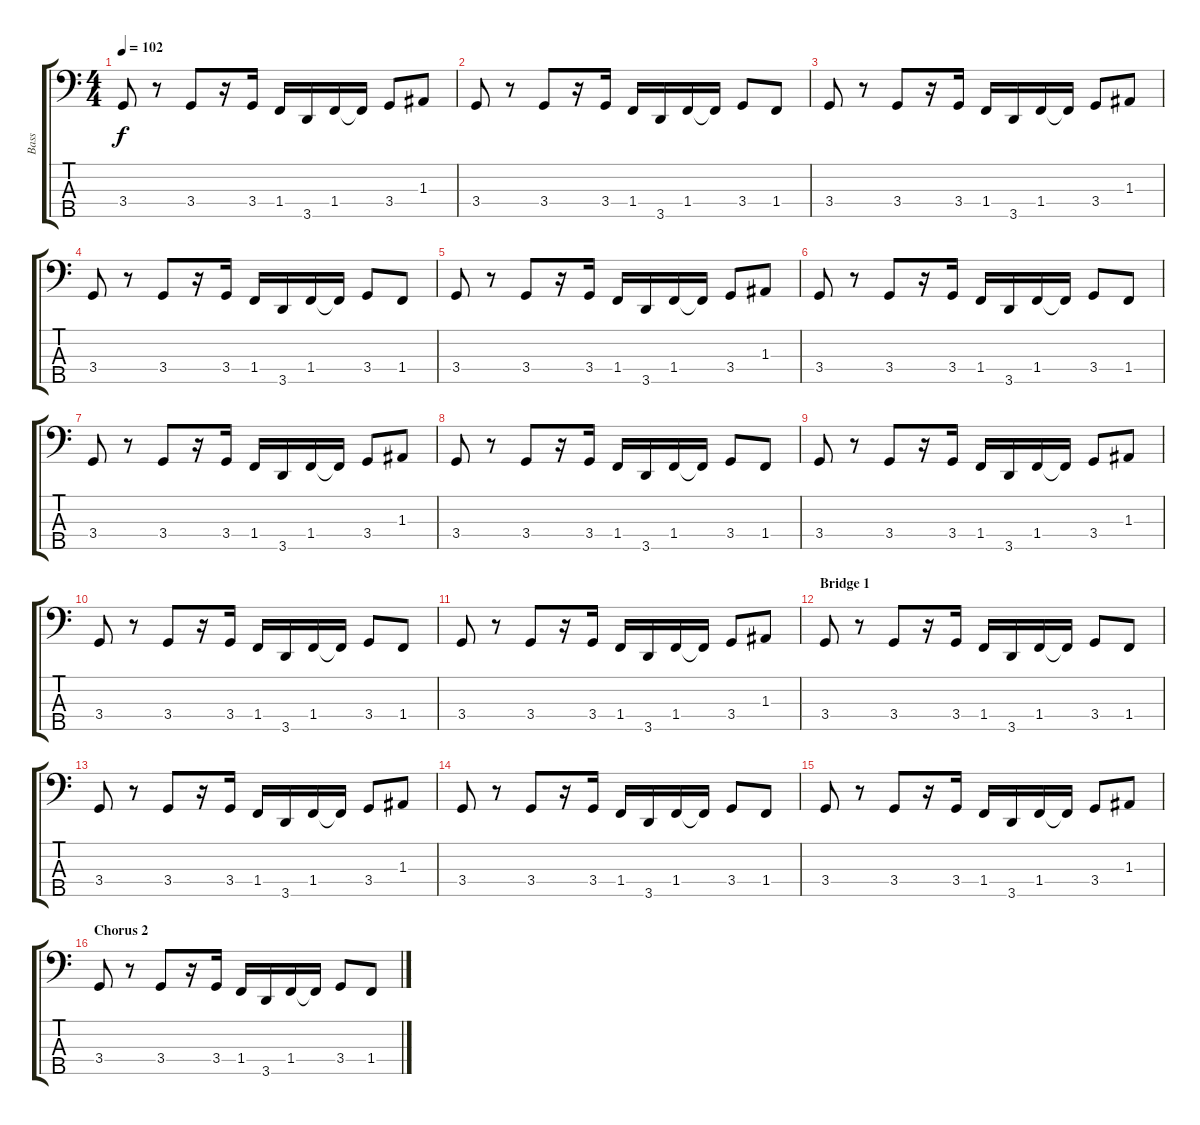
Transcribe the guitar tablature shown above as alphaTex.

\track ("Bass" "Bass") {instrument electricbassfinger}
\staff {score tabs}
\tuning (G2 D2 A1 E1 B0) {hide}
\ts (4 4)
\tempo 102
\clef f4
\ks c
3.4.8{dy f} r.8 3.4.8 r.16 3.4.16 1.4.16 3.5.16 1.4.16 1.4{t}.16 3.4.8 1.3.8 |
3.4.8 r.8 3.4.8 r.16 3.4.16 1.4.16 3.5.16 1.4.16 1.4{t}.16 3.4.8 1.4.8 |
3.4.8 r.8 3.4.8 r.16 3.4.16 1.4.16 3.5.16 1.4.16 1.4{t}.16 3.4.8 1.3.8 |
3.4.8 r.8 3.4.8 r.16 3.4.16 1.4.16 3.5.16 1.4.16 1.4{t}.16 3.4.8 1.4.8 |
3.4.8 r.8 3.4.8 r.16 3.4.16 1.4.16 3.5.16 1.4.16 1.4{t}.16 3.4.8 1.3.8 |
3.4.8 r.8 3.4.8 r.16 3.4.16 1.4.16 3.5.16 1.4.16 1.4{t}.16 3.4.8 1.4.8 |
3.4.8 r.8 3.4.8 r.16 3.4.16 1.4.16 3.5.16 1.4.16 1.4{t}.16 3.4.8 1.3.8 |
3.4.8 r.8 3.4.8 r.16 3.4.16 1.4.16 3.5.16 1.4.16 1.4{t}.16 3.4.8 1.4.8 |
3.4.8 r.8 3.4.8 r.16 3.4.16 1.4.16 3.5.16 1.4.16 1.4{t}.16 3.4.8 1.3.8 |
3.4.8 r.8 3.4.8 r.16 3.4.16 1.4.16 3.5.16 1.4.16 1.4{t}.16 3.4.8 1.4.8 |
3.4.8 r.8 3.4.8 r.16 3.4.16 1.4.16 3.5.16 1.4.16 1.4{t}.16 3.4.8 1.3.8 |
\section ("" "Bridge 1")
3.4.8 r.8 3.4.8 r.16 3.4.16 1.4.16 3.5.16 1.4.16 1.4{t}.16 3.4.8 1.4.8 |
3.4.8 r.8 3.4.8 r.16 3.4.16 1.4.16 3.5.16 1.4.16 1.4{t}.16 3.4.8 1.3.8 |
3.4.8 r.8 3.4.8 r.16 3.4.16 1.4.16 3.5.16 1.4.16 1.4{t}.16 3.4.8 1.4.8 |
3.4.8 r.8 3.4.8 r.16 3.4.16 1.4.16 3.5.16 1.4.16 1.4{t}.16 3.4.8 1.3.8 |
\section ("" "Chorus 2")
3.4.8 r.8 3.4.8 r.16 3.4.16 1.4.16 3.5.16 1.4.16 1.4{t}.16 3.4.8 1.4.8
